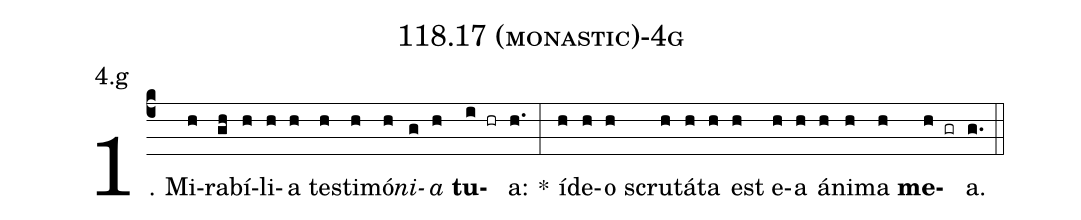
name: 118.17 (monastic)-4g;
annotation: 4.g;
%%
(c4)1. Mi(h)ra(gh)bí(h)li(h)a(h) tes(h)ti(h)mó(h)<i>ni</i>(g)<i>a</i>(h) <b>tu</b>(i hr)a:(h.) *(:) íd(h)e(h)o(h) scru(h)tá(h)ta(h) est(h) e(h)a(h) á(h)ni(h)ma(h) <b>me</b>(h gr)a.(g.) (::)
